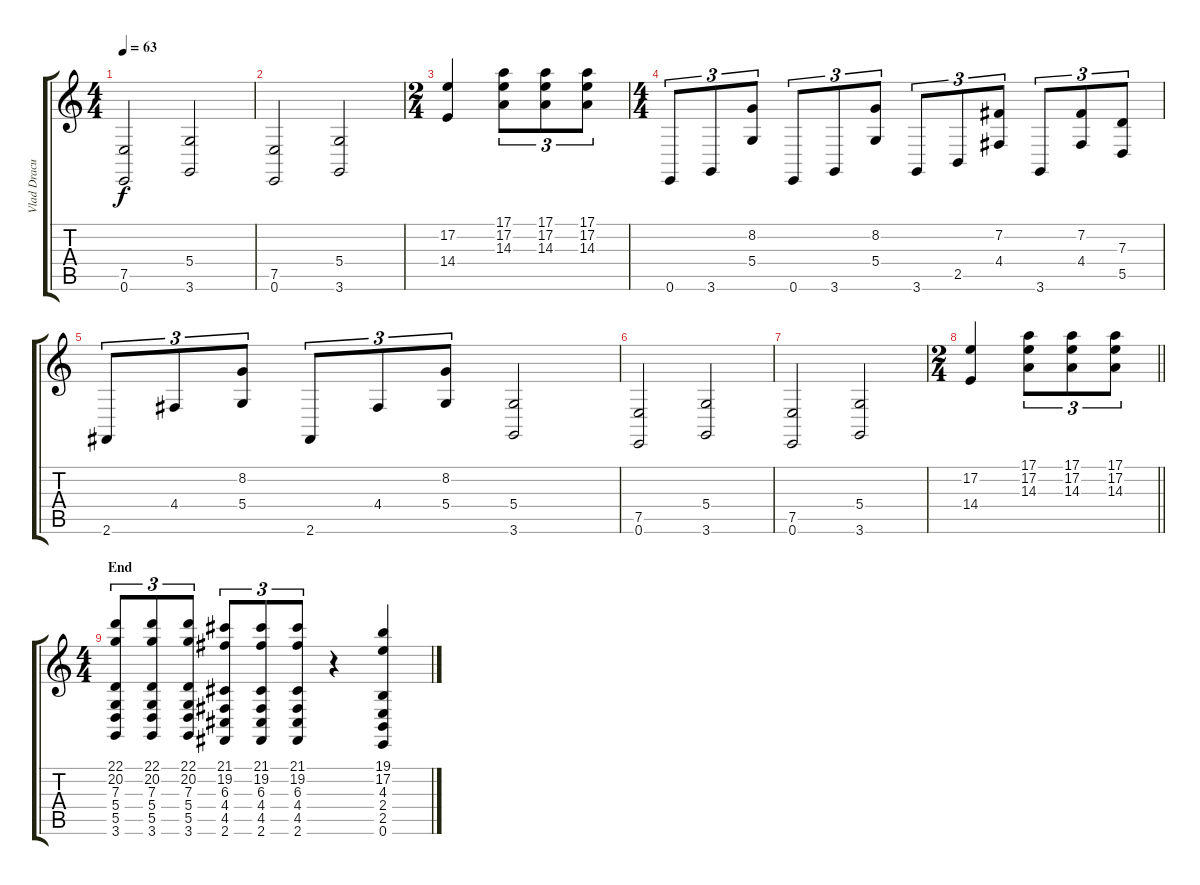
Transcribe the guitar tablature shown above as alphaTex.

\track ("Vlad Dracul / Marcel \"Vampallens\"" "Vlad Dracu") {instrument stringensemble1}
\staff {score tabs}
\tuning (E4 B3 G3 D3 A2 E2) {hide}
\ts (4 4)
\tempo 63
\clef g2
\ks c
(7.5 0.6).2{dy f} (5.4 3.6).2 |
(7.5 0.6).2 (5.4 3.6).2 |
\ts (2 4)
(17.2 14.4).4 (17.1 17.2 14.3).8{tu (3 2)} (17.1 17.2 14.3).8{tu (3 2)} (17.1 17.2 14.3).8{tu (3 2)} |
\ts (4 4)
0.6.8{tu (3 2)} 3.6.8{tu (3 2)} (8.2 5.4).8{tu (3 2)} 0.6.8{tu (3 2)} 3.6.8{tu (3 2)} (8.2 5.4).8{tu (3 2)} 3.6.8{tu (3 2)} 2.5.8{tu (3 2)} (7.2 4.4).8{tu (3 2)} 3.6.8{tu (3 2)} (7.2 4.4).8{tu (3 2)} (7.3 5.5).8{tu (3 2)} |
2.6.8{tu (3 2)} 4.4.8{tu (3 2)} (8.2 5.4).8{tu (3 2)} 2.6.8{tu (3 2)} 4.4.8{tu (3 2)} (8.2 5.4).8{tu (3 2)} (5.4 3.6).2 |
(7.5 0.6).2 (5.4 3.6).2 |
(7.5 0.6).2 (5.4 3.6).2 |
\ts (2 4)
\barLineRight lightlight
(17.2 14.4).4 (17.1 17.2 14.3).8{tu (3 2)} (17.1 17.2 14.3).8{tu (3 2)} (17.1 17.2 14.3).8{tu (3 2)} |
\ts (4 4)
\section ("" "End")
(22.1 20.2 7.3 5.4 5.5 3.6).8{tu (3 2)} (22.1 20.2 7.3 5.4 5.5 3.6).8{tu (3 2)} (22.1 20.2 7.3 5.4 5.5 3.6).8{tu (3 2)} (21.1 19.2 6.3 4.4 4.5 2.6).8{tu (3 2)} (21.1 19.2 6.3 4.4 4.5 2.6).8{tu (3 2)} (21.1 19.2 6.3 4.4 4.5 2.6).8{tu (3 2)} r.4 (19.1 17.2 4.3 2.4 2.5 0.6).4
